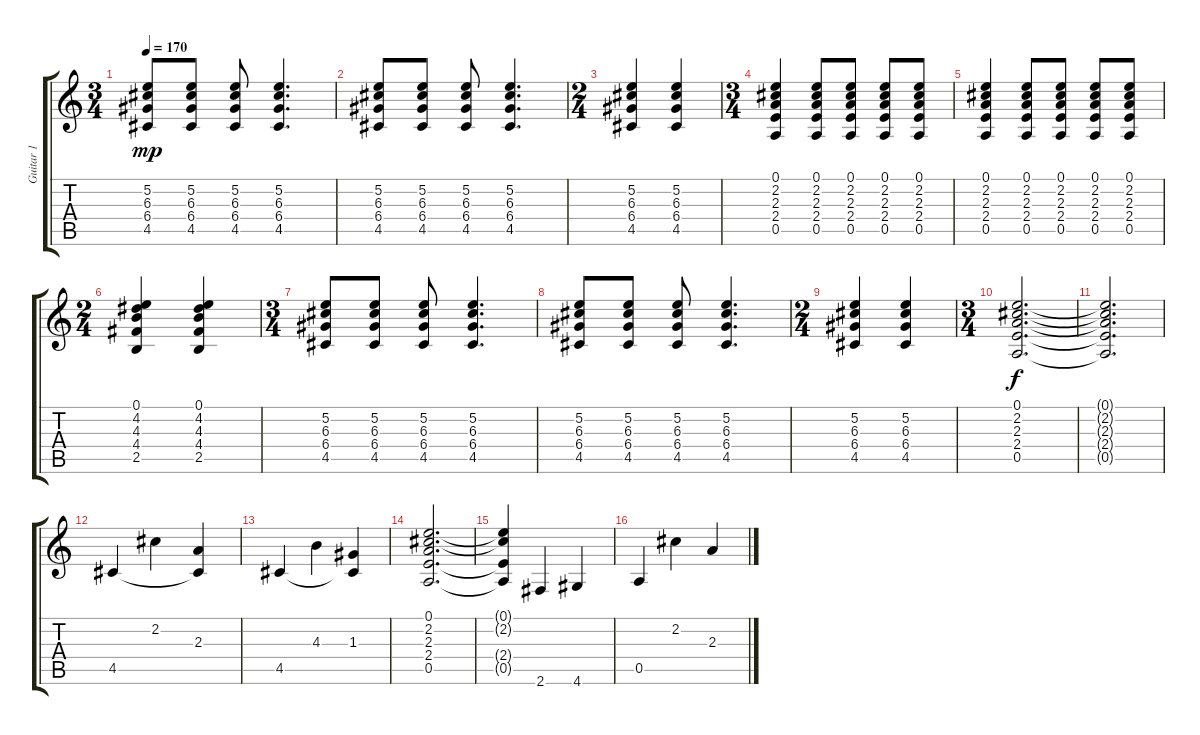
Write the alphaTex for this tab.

\track ("Guitar 1" "Guitar 1") {instrument electricguitarclean}
\staff {score tabs}
\tuning (E4 B3 G3 D3 A2 E2) {hide}
\ts (3 4)
\tempo 170
\clef g2
\ks c
(5.2 6.3 6.4 4.5).8{dy mp} (5.2 6.3 6.4 4.5).8 (5.2 6.3 6.4 4.5).8 (5.2 6.3 6.4 4.5).4{d} |
(5.2 6.3 6.4 4.5).8 (5.2 6.3 6.4 4.5).8 (5.2 6.3 6.4 4.5).8 (5.2 6.3 6.4 4.5).4{d} |
\ts (2 4)
(5.2 6.3 6.4 4.5).4 (5.2 6.3 6.4 4.5).4 |
\ts (3 4)
(0.1 2.2 2.3 2.4 0.5).4 (0.1 2.2 2.3 2.4 0.5).8 (0.1 2.2 2.3 2.4 0.5).8 (0.1 2.2 2.3 2.4 0.5).8 (0.1 2.2 2.3 2.4 0.5).8 |
(0.1 2.2 2.3 2.4 0.5).4 (0.1 2.2 2.3 2.4 0.5).8 (0.1 2.2 2.3 2.4 0.5).8 (0.1 2.2 2.3 2.4 0.5).8 (0.1 2.2 2.3 2.4 0.5).8 |
\ts (2 4)
(0.1 4.2 4.3 4.4 2.5).4 (0.1 4.2 4.3 4.4 2.5).4 |
\ts (3 4)
(5.2 6.3 6.4 4.5).8 (5.2 6.3 6.4 4.5).8 (5.2 6.3 6.4 4.5).8 (5.2 6.3 6.4 4.5).4{d} |
(5.2 6.3 6.4 4.5).8 (5.2 6.3 6.4 4.5).8 (5.2 6.3 6.4 4.5).8 (5.2 6.3 6.4 4.5).4{d} |
\ts (2 4)
(5.2 6.3 6.4 4.5).4 (5.2 6.3 6.4 4.5).4 |
\ts (3 4)
(0.1 2.2 2.3 2.4 0.5).2{d dy f} |
(0.1{t} 2.2{t} 2.3{t} 2.4{t} 0.5{t}).2{d} |
4.5.4 2.2.4 (2.3 4.5{t}).4 |
4.5.4 4.3.4 (1.3 4.5{t}).4 |
(0.1 2.2 2.3 2.4 0.5).2{d} |
(0.1{t} 2.2{t} 2.4{t} 0.5{t}).4 2.6.4 4.6.4 |
0.5.4 2.2.4 2.3.4
